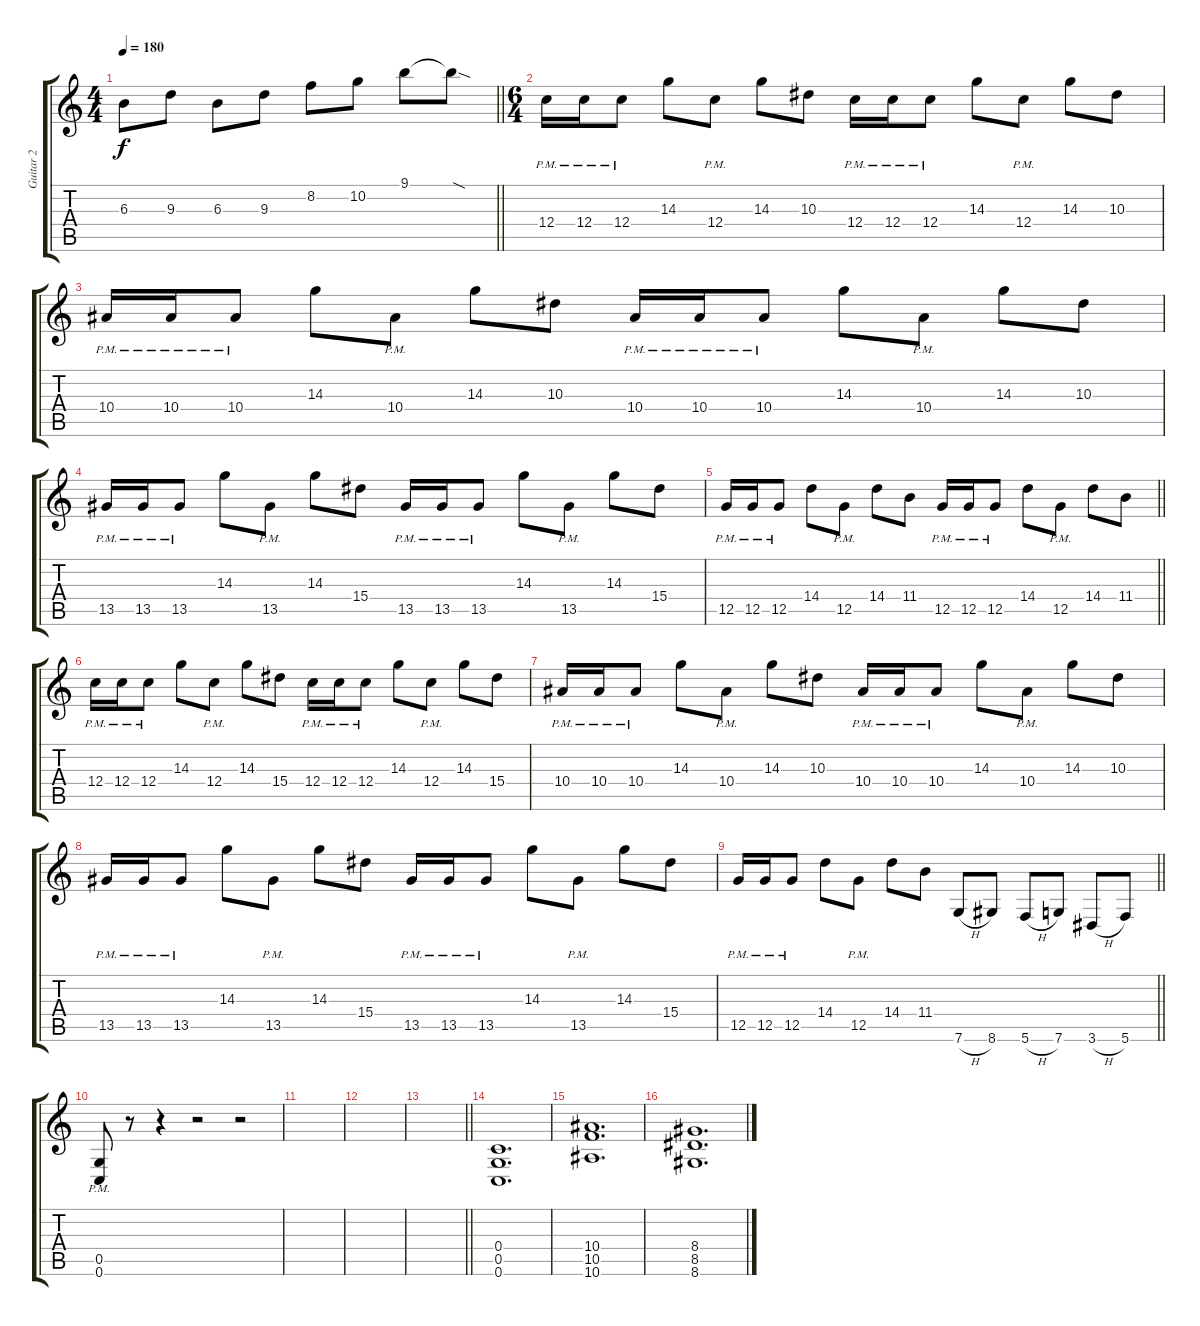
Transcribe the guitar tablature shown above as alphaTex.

\track ("Guitar 2" "Guitar 2") {instrument distortionguitar}
\staff {score tabs}
\tuning (D4 A3 F3 C3 G2 C2) {hide}
\ts (4 4)
\tempo 180
\clef g2
\barLineRight lightlight
\ks c
6.3.8{dy f} 9.3.8 6.3.8 9.3.8 8.2.8 10.2.8 9.1.8 9.1{sod t}.8 |
\ts (6 4)
12.4{pm}.16 12.4{pm}.16 12.4{pm}.8 14.3.8 12.4{pm}.8 14.3.8 10.3.8 12.4{pm}.16 12.4{pm}.16 12.4{pm}.8 14.3.8 12.4{pm}.8 14.3.8 10.3.8 |
10.4{pm}.16 10.4{pm}.16 10.4{pm}.8 14.3.8 10.4{pm}.8 14.3.8 10.3.8 10.4{pm}.16 10.4{pm}.16 10.4{pm}.8 14.3.8 10.4{pm}.8 14.3.8 10.3.8 |
13.5{pm}.16 13.5{pm}.16 13.5{pm}.8 14.3.8 13.5{pm}.8 14.3.8 15.4.8 13.5{pm}.16 13.5{pm}.16 13.5{pm}.8 14.3.8 13.5{pm}.8 14.3.8 15.4.8 |
\barLineRight lightlight
12.5{pm}.16 12.5{pm}.16 12.5{pm}.8 14.4.8 12.5{pm}.8 14.4.8 11.4.8 12.5{pm}.16 12.5{pm}.16 12.5{pm}.8 14.4.8 12.5{pm}.8 14.4.8 11.4.8 |
12.4{pm}.16 12.4{pm}.16 12.4{pm}.8 14.3.8 12.4{pm}.8 14.3.8 15.4.8 12.4{pm}.16 12.4{pm}.16 12.4{pm}.8 14.3.8 12.4{pm}.8 14.3.8 15.4.8 |
10.4{pm}.16 10.4{pm}.16 10.4{pm}.8 14.3.8 10.4{pm}.8 14.3.8 10.3.8 10.4{pm}.16 10.4{pm}.16 10.4{pm}.8 14.3.8 10.4{pm}.8 14.3.8 10.3.8 |
13.5{pm}.16 13.5{pm}.16 13.5{pm}.8 14.3.8 13.5{pm}.8 14.3.8 15.4.8 13.5{pm}.16 13.5{pm}.16 13.5{pm}.8 14.3.8 13.5{pm}.8 14.3.8 15.4.8 |
\barLineRight lightlight
12.5{pm}.16 12.5{pm}.16 12.5{pm}.8 14.4.8 12.5{pm}.8 14.4.8 11.4.8 7.6{h}.8 8.6.8 5.6{h}.8 7.6.8 3.6{h}.8 5.6.8 |
(0.5{pm} 0.6{pm}).8 r.8 r.4 r.2 r.2 |
|
|
\barLineRight lightlight
|
(0.4 0.5 0.6).1{d} |
(10.4 10.5 10.6).1{d} |
(8.4 8.5 8.6).1{d}
